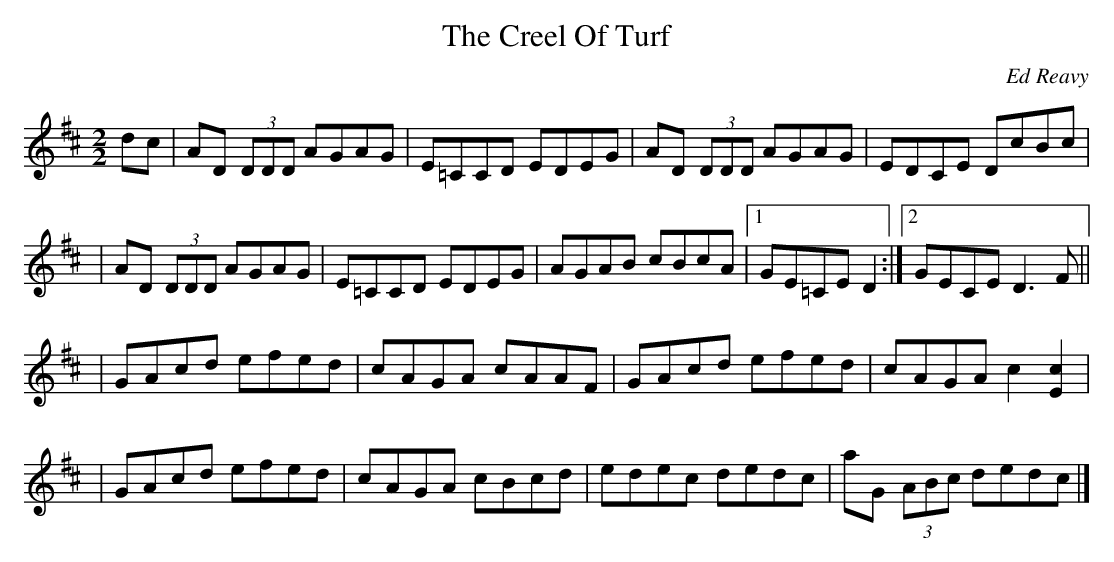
X:1
T:The Creel Of Turf
C:Ed Reavy
M:2/2
L:1/8
K:D
dc \
| AD (3DDD AGAG | E=CCD EDEG | AD (3DDD AGAG | EDCE DcBc |
| AD (3DDD AGAG | E=CCD EDEG | AGAB cBcA |1 GE=CE D2 :|2 GECE D3F ||
| GAcd efed | cAGA cAAF | GAcd efed | cAGA c2 [E2c2] |
| GAcd efed | cAGA cBcd | edec dedc | aG (3ABc dedc |]
